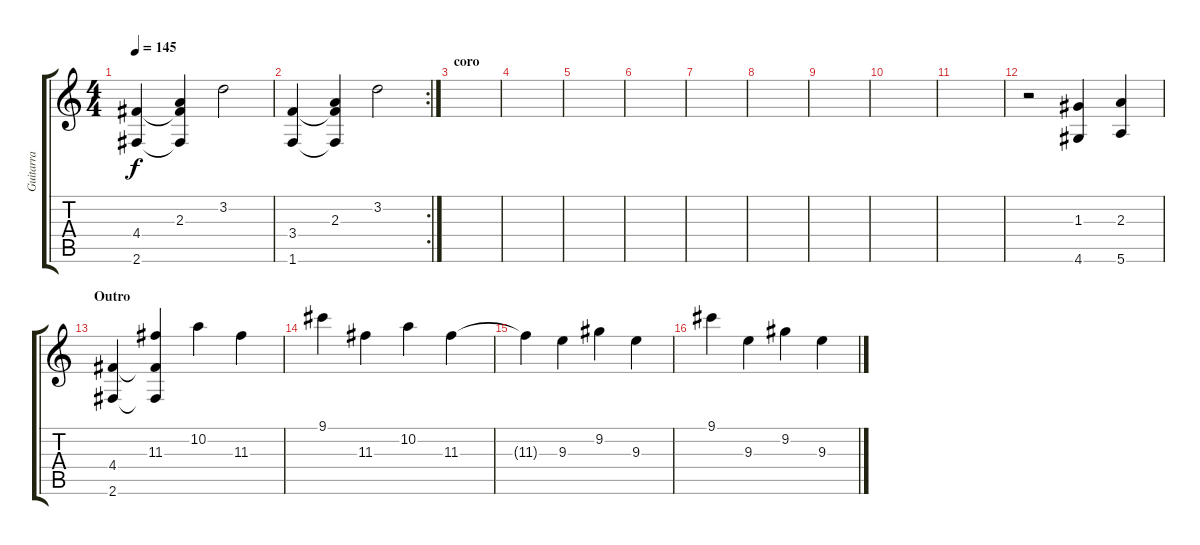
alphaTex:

\track ("Guitarra" "Guitarra") {instrument acousticguitarsteel}
\staff {score tabs}
\tuning (E4 B3 G3 D3 A2 E2) {hide}
\ts (4 4)
\tempo 145
\clef g2
\ks c
(4.4 2.6).4{dy f} (2.3 4.4{t} 2.6{t}).4 3.2.2 |
\rc 2
(3.4 1.6).4 (2.3 3.4{t} 1.6{t}).4 3.2.2 |
\section ("" "coro")
|
|
|
|
|
|
|
|
|
r.2 (1.3 4.6).4 (2.3 5.6).4 |
\section ("" "Outro")
(4.4 2.6).4 (11.3 4.4{t} 2.6{t}).4 10.2.4 11.3.4 |
9.1.4 11.3.4 10.2.4 11.3.4 |
11.3{t}.4 9.3.4 9.2.4 9.3.4 |
9.1.4 9.3.4 9.2.4 9.3.4
